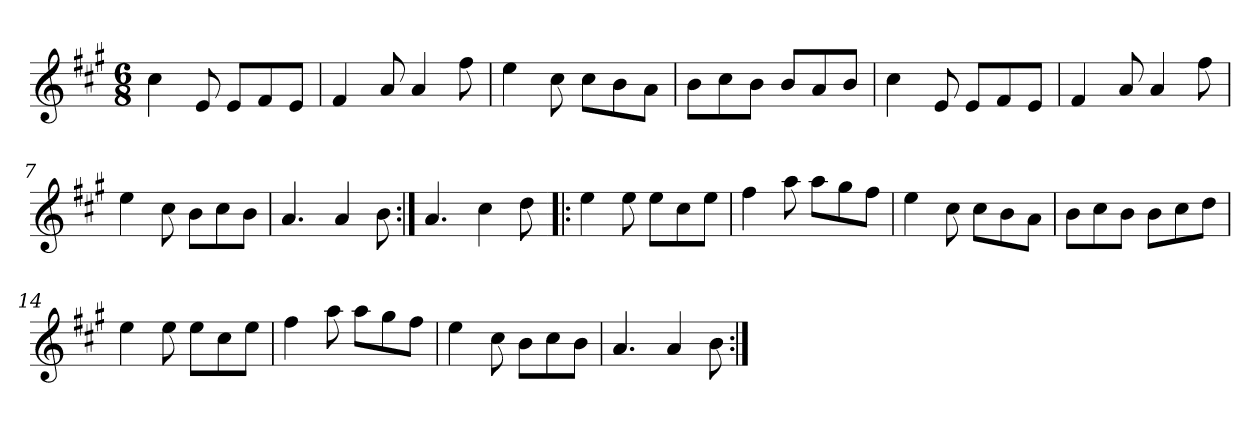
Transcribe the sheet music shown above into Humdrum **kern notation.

**kern
*part1
*staff1
*clefG2
*k[f#c#g#]
*A:
*M6/8
=1
4cc#\
8e/
8e/L
8f#/
8e/J
=2
4f#/
8a/
4a/
8ff#\
=3
4ee\
8cc#\
8cc#\L
8b\
8a\J
=4
8b\L
8cc#\
8b\J
8b/L
8a/
8b/J
=5
4cc#\
8e/
8e/L
8f#/
8e/J
=6
4f#/
8a/
4a/
8ff#\
=7
4ee\
8cc#\
8b\L
8cc#\
8b\J
=8
4.a/
4a/
8b\
!!LO:LB:g=z
=9:|!
4.a/
4cc#\
8dd\
=10!|:
4ee\
8ee\
8ee\L
8cc#\
8ee\J
=11
4ff#\
8aa\
8aa\L
8gg#\
8ff#\J
=12
4ee\
8cc#\
8cc#\L
8b\
8a\J
=13
8b\L
8cc#\
8b\J
8b\L
8cc#\
8dd\J
=14
4ee\
8ee\
8ee\L
8cc#\
8ee\J
=15
4ff#\
8aa\
8aa\L
8gg#\
8ff#\J
=16
4ee\
8cc#\
8b\L
8cc#\
8b\J
!!LO:LB:g=z
=17
4.a/
4a/
8b\
=:|!
*-
